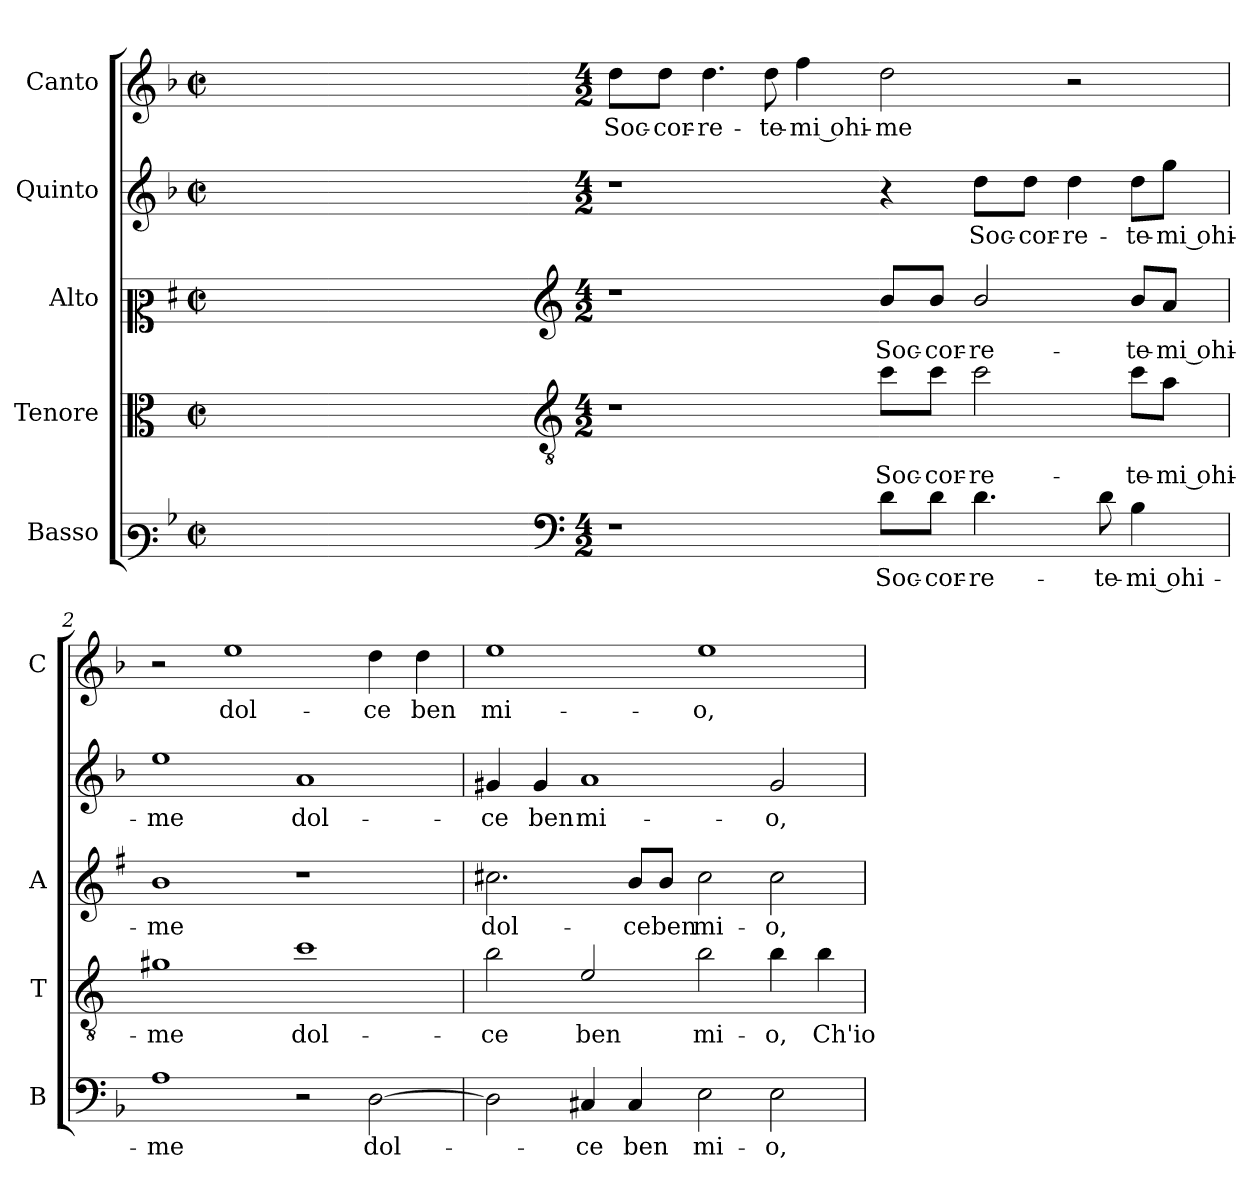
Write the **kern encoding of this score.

**kern	**text	**kern	**text	**kern	**text	**kern	**text	**kern	**text
*part5	*part5	*part4	*part4	*part3	*part3	*part2	*part2	*part1	*part1
*staff5	*staff5	*staff4	*staff4	*staff3	*staff3	*staff2	*staff2	*staff1	*staff1
*I"Basso	*	*I"Tenore	*	*I"Alto	*	*I"Quinto	*	*I"Canto	*
*I'B	*	*I'T	*	*I'A	*	*	*	*I'C	*
*clefF3	*	*clefC3	*	*clefC2	*	*clefG2	*	*clefG2	*
*	*	*ITrd4c7	*	*ITrd1c2	*	*	*	*	*
*k[b-]	*	*k[b-]	*	*k[b-]	*	*k[b-]	*	*k[b-]	*
*F:	*	*F:	*	*F:	*	*F:	*	*F:	*
*M2/2	*	*M2/2	*	*M2/2	*	*M2/2	*	*M2/2	*
*met(c|)	*	*met(c|)	*	*met(c|)	*	*met(c|)	*	*met(c|)	*
=	=	=	=	=	=	=	=	=	=
1ryy	.	1ryy	.	1ryy	.	1ryy	.	1ryy	.
=1X-	=1X-	=1X-	=1X-	=1X-	=1X-	=1X-	=1X-	=1X-	=1X-
4ryy	.	4ryy	.	4ryy	.	4ryy	.	4ryy	.
4ryy	.	4ryy	.	4ryy	.	4ryy	.	4ryy	.
4ryy	.	4ryy	.	4ryy	.	4ryy	.	4ryy	.
4ryy	.	4ryy	.	4ryy	.	4ryy	.	4ryy	.
=1-	=1-	=1-	=1-	=1-	=1-	=1-	=1-	=1-	=1-
*clefF4	*	*clefGv2	*	*clefG2	*	*	*	*	*
*M4/2	*	*M4/2	*	*M4/2	*	*M4/2	*	*M4/2	*
!	!	!	!	!	!	!	!	!	!LO:LY:b
1r	.	1r	.	1r	.	1r	.	8dd\L	Soc-
!	!	!	!	!	!	!	!	!	!LO:LY:b
.	.	.	.	.	.	.	.	8dd\J	-cor-
!	!	!	!	!	!	!	!	!	!LO:LY:b
.	.	.	.	.	.	.	.	4.dd\	-re-
!	!	!	!	!	!	!	!	!	!LO:LY:b
.	.	.	.	.	.	.	.	8dd\	-te-
!	!	!	!	!	!	!	!	!	!LO:LY:b
.	.	.	.	.	.	.	.	4ff\	-mi ohi-
!	!LO:LY:b	!	!LO:LY:b	!	!LO:LY:b	!	!	!	!LO:LY:b
8d\L	Soc-	8f\L	Soc-	8a/L	Soc-	4r	.	2dd\	-me
!	!LO:LY:b	!	!LO:LY:b	!	!LO:LY:b	!	!	!	!
8d\J	-cor-	8f\J	-cor-	8a/J	-cor-	.	.	.	.
!	!LO:LY:b	!	!LO:LY:b	!	!LO:LY:b	!	!LO:LY:b	!	!
4.d\	-re-	2f\	-re-	2a/	-re-	8dd\L	Soc-	.	.
!	!	!	!	!	!	!	!LO:LY:b	!	!
.	.	.	.	.	.	8dd\J	-cor-	.	.
!	!	!	!	!	!	!	!LO:LY:b	!	!
.	.	.	.	.	.	4dd\	-re-	2r	.
!	!LO:LY:b	!	!	!	!	!	!	!	!
8d\	-te-	.	.	.	.	.	.	.	.
!	!LO:LY:b	!	!LO:LY:b	!	!LO:LY:b	!	!LO:LY:b	!	!
4B-\	-mi ohi-	8f\L	-te-	8a/L	-te-	8dd\L	-te-	.	.
!	!	!	!LO:LY:b	!	!LO:LY:b	!	!LO:LY:b	!	!
.	.	8d\J	-mi ohi-	8g/J	-mi ohi-	8gg\J	-mi ohi-	.	.
=2	=2	=2	=2	=2	=2	=2	=2	=2	=2
!	!LO:LY:b	!	!LO:LY:b	!	!LO:LY:b	!	!LO:LY:b	!	!
1A	-me	1c#X	-me	1a	-me	1ee	-me	2r	.
!	!	!	!	!	!	!	!	!	!LO:LY:b
.	.	.	.	.	.	.	.	1ee	dol-
!	!	!	!LO:LY:b	!	!	!	!LO:LY:b	!	!
2r	.	1f	dol-	1r	.	1a	dol-	.	.
!	!LO:LY:b	!	!	!	!	!	!	!	!LO:LY:b
[2D\	dol-	.	.	.	.	.	.	4dd\	-ce
!	!	!	!	!	!	!	!	!	!LO:LY:b
.	.	.	.	.	.	.	.	4dd\	ben
!!LO:LB:g=z
=3	=3	=3	=3	=3	=3	=3	=3	=3	=3
!	!	!	!LO:LY:b	!	!LO:LY:b	!	!LO:LY:b	!	!LO:LY:b
2D\]	.	2e\	-ce	2.bn\	dol-	4g#X/	-ce	1ee	mi-
!	!	!	!	!	!	!	!LO:LY:b	!	!
.	.	.	.	.	.	4g#/	ben	.	.
!	!LO:LY:b	!	!LO:LY:b	!	!	!	!LO:LY:b	!	!
4C#X/	-ce	2A/	ben	.	.	1a	mi-	.	.
!	!LO:LY:b	!	!	!	!LO:LY:b	!	!	!	!
4C#/	ben	.	.	8a/L	-ce	.	.	.	.
!	!	!	!	!	!LO:LY:b	!	!	!	!
.	.	.	.	8a/J	ben	.	.	.	.
!	!LO:LY:b	!	!LO:LY:b	!	!LO:LY:b	!	!	!	!LO:LY:b
2E\	mi-	2e\	mi-	2b\	mi-	.	.	1ee	-o,
!	!LO:LY:b	!	!LO:LY:b	!	!LO:LY:b	!	!LO:LY:b	!	!
2E\	-o,	4e\	-o,	2b\	-o,	2g#/	-o,	.	.
!	!	!	!LO:LY:b	!	!	!	!	!	!
.	.	4e\	Ch'io	.	.	.	.	.	.
=	=	=	=	=	=	=	=	=	=
*-	*-	*-	*-	*-	*-	*-	*-	*-	*-
